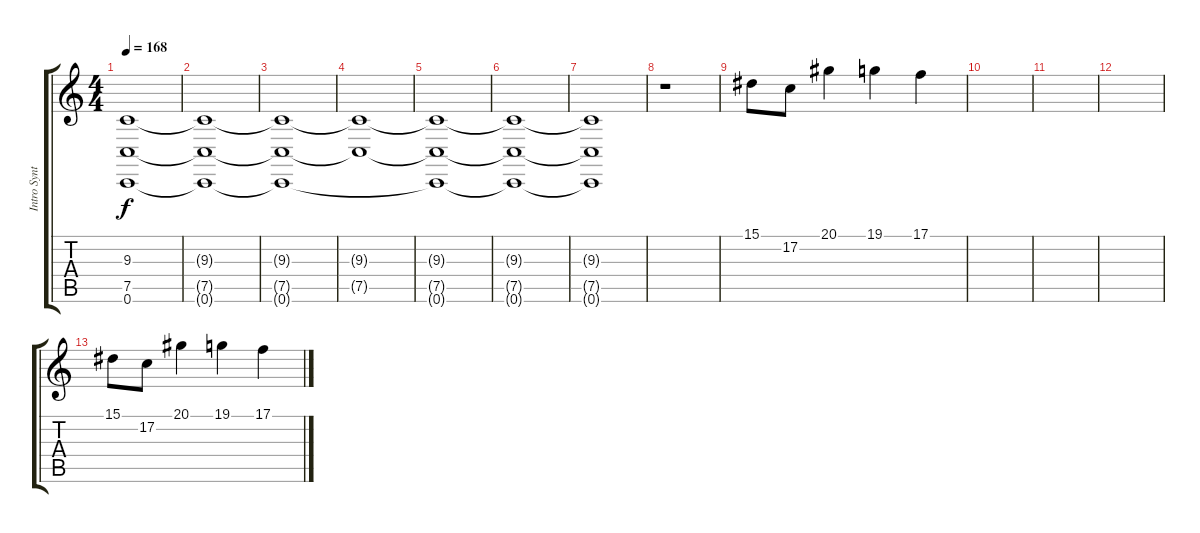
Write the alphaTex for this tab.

\track ("Intro Synth" "Intro Synt") {instrument synthstrings1}
\staff {score tabs}
\tuning (C4 G3 Eb3 Bb2 F2 C2) {hide}
\ts (4 4)
\tempo 168
\clef g2
\ks c
(9.3 7.5 0.6).1{dy f instrument synthstrings1} |
(9.3{t} 7.5{t} 0.6{t}).1 |
(9.3{t} 7.5{t} 0.6{t}).1 |
(9.3{t} 7.5{t}).1 |
(9.3{t} 7.5{t} 0.6{t}).1 |
(9.3{t} 7.5{t} 0.6{t}).1 |
(9.3{t} 7.5{t} 0.6{t}).1 |
r.1 |
15.1.8{instrument synthstrings1} 17.2.8 20.1.4 19.1.4 17.1.4 |
|
|
|
15.1.8{instrument synthstrings1} 17.2.8 20.1.4 19.1.4 17.1.4
